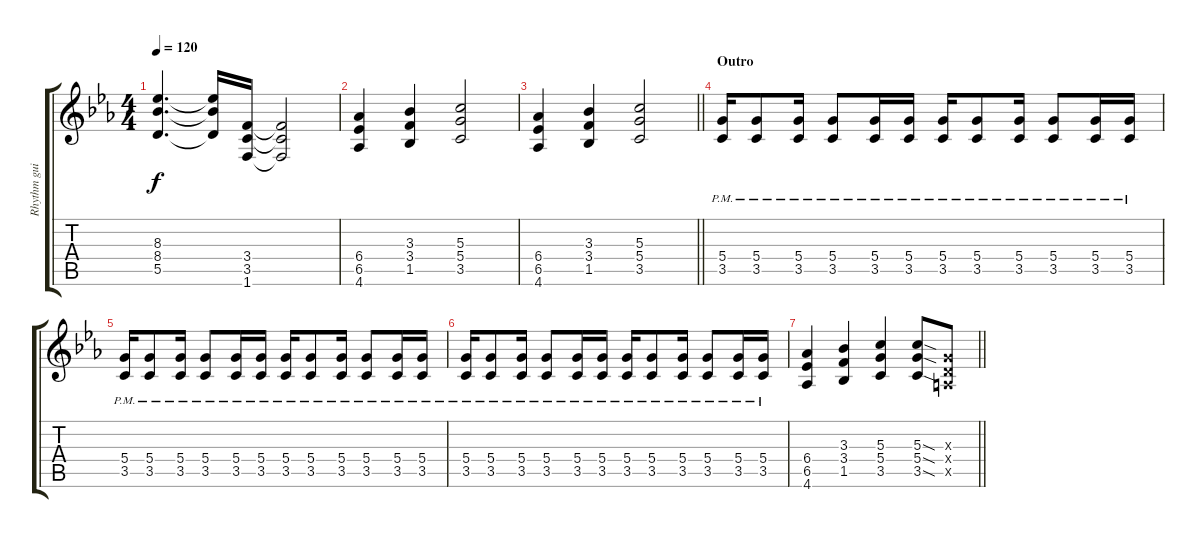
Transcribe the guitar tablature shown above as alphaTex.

\track ("Rhythm guitar" "Rhythm gui") {instrument distortionguitar}
\staff {score tabs}
\tuning (E4 B3 G3 D3 A2 E2) {hide}
\ts (4 4)
\tempo 120
\clef g2
\ks cminor
(8.3 8.4 5.5).4{d dy f} (8.3{t} 8.4{t} 5.5{t}).16 (3.4 3.5 1.6).16 (3.4{t} 3.5{t} 1.6{t}).2 |
(6.4 6.5 4.6).4 (3.3 3.4 1.5).4 (5.3 5.4 3.5).2 |
\barLineRight lightlight
(6.4 6.5 4.6).4 (3.3 3.4 1.5).4 (5.3 5.4 3.5).2 |
\section ("" "Outro")
(5.4{pm} 3.5{pm}).16 (5.4{pm} 3.5{pm}).8 (5.4{pm} 3.5{pm}).16 (5.4{pm} 3.5{pm}).8 (5.4{pm} 3.5{pm}).16 (5.4{pm} 3.5{pm}).16 (5.4{pm} 3.5{pm}).16 (5.4{pm} 3.5{pm}).8 (5.4{pm} 3.5{pm}).16 (5.4{pm} 3.5{pm}).8 (5.4{pm} 3.5{pm}).16 (5.4{pm} 3.5{pm}).16 |
(5.4{pm} 3.5{pm}).16 (5.4{pm} 3.5{pm}).8 (5.4{pm} 3.5{pm}).16 (5.4{pm} 3.5{pm}).8 (5.4{pm} 3.5{pm}).16 (5.4{pm} 3.5{pm}).16 (5.4{pm} 3.5{pm}).16 (5.4{pm} 3.5{pm}).8 (5.4{pm} 3.5{pm}).16 (5.4{pm} 3.5{pm}).8 (5.4{pm} 3.5{pm}).16 (5.4{pm} 3.5{pm}).16 |
(5.4{pm} 3.5{pm}).16 (5.4{pm} 3.5{pm}).8 (5.4{pm} 3.5{pm}).16 (5.4{pm} 3.5{pm}).8 (5.4{pm} 3.5{pm}).16 (5.4{pm} 3.5{pm}).16 (5.4{pm} 3.5{pm}).16 (5.4{pm} 3.5{pm}).8 (5.4{pm} 3.5{pm}).16 (5.4{pm} 3.5{pm}).8 (5.4{pm} 3.5{pm}).16 (5.4{pm} 3.5{pm}).16 |
\barLineRight lightlight
(6.4 6.5 4.6).4 (3.3 3.4 1.5).4 (5.3 5.4 3.5).4 (5.3{sod} 5.4{sod} 3.5{sod}).8 (0.3{x} 0.4{x} 0.5{x}).8
